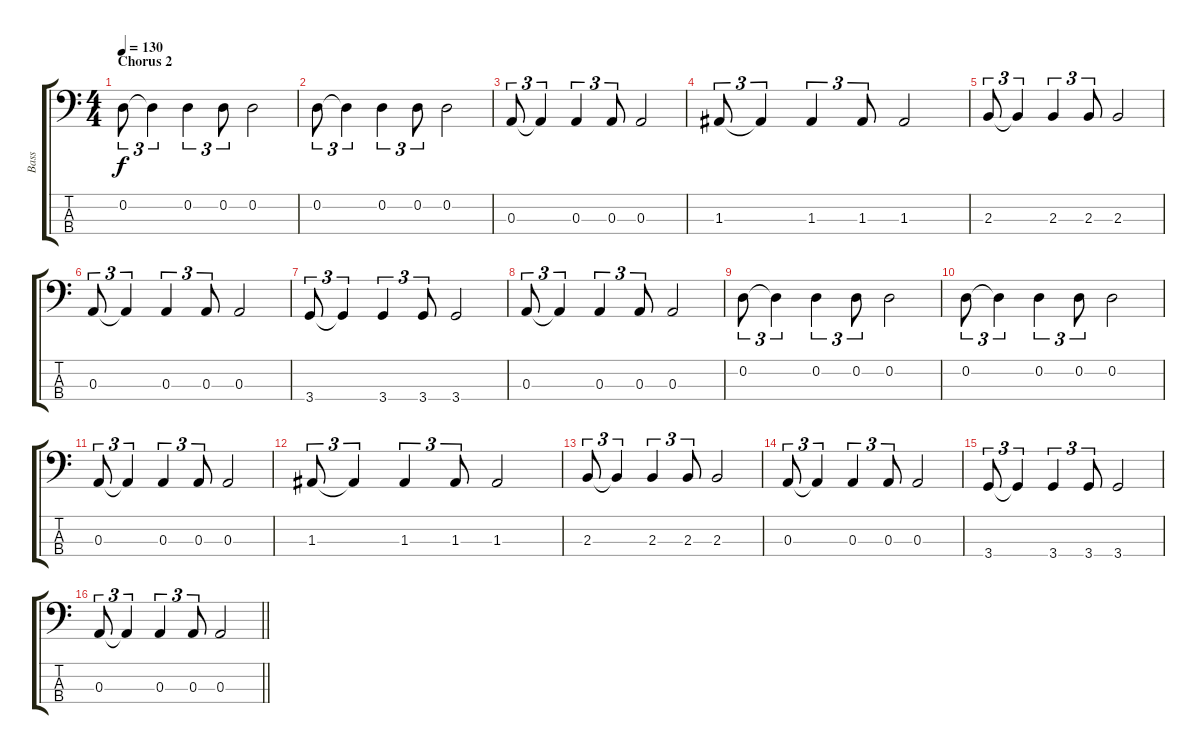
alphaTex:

\track ("Bass" "Bass") {instrument electricbassfinger}
\staff {score tabs}
\tuning (G2 D2 A1 E1) {hide}
\ts (4 4)
\section ("" "Chorus 2")
\tempo 130
\clef f4
\ks c
0.2.8{tu (3 2) dy f} 0.2{t}.4{tu (3 2)} 0.2.4{tu (3 2)} 0.2.8{tu (3 2)} 0.2.2 |
0.2.8{tu (3 2)} 0.2{t}.4{tu (3 2)} 0.2.4{tu (3 2)} 0.2.8{tu (3 2)} 0.2.2 |
0.3.8{tu (3 2)} 0.3{t}.4{tu (3 2)} 0.3.4{tu (3 2)} 0.3.8{tu (3 2)} 0.3.2 |
1.3.8{tu (3 2)} 1.3{t}.4{tu (3 2)} 1.3.4{tu (3 2)} 1.3.8{tu (3 2)} 1.3.2 |
2.3.8{tu (3 2)} 2.3{t}.4{tu (3 2)} 2.3.4{tu (3 2)} 2.3.8{tu (3 2)} 2.3.2 |
0.3.8{tu (3 2)} 0.3{t}.4{tu (3 2)} 0.3.4{tu (3 2)} 0.3.8{tu (3 2)} 0.3.2 |
3.4.8{tu (3 2)} 3.4{t}.4{tu (3 2)} 3.4.4{tu (3 2)} 3.4.8{tu (3 2)} 3.4.2 |
0.3.8{tu (3 2)} 0.3{t}.4{tu (3 2)} 0.3.4{tu (3 2)} 0.3.8{tu (3 2)} 0.3.2 |
0.2.8{tu (3 2)} 0.2{t}.4{tu (3 2)} 0.2.4{tu (3 2)} 0.2.8{tu (3 2)} 0.2.2 |
0.2.8{tu (3 2)} 0.2{t}.4{tu (3 2)} 0.2.4{tu (3 2)} 0.2.8{tu (3 2)} 0.2.2 |
0.3.8{tu (3 2)} 0.3{t}.4{tu (3 2)} 0.3.4{tu (3 2)} 0.3.8{tu (3 2)} 0.3.2 |
1.3.8{tu (3 2)} 1.3{t}.4{tu (3 2)} 1.3.4{tu (3 2)} 1.3.8{tu (3 2)} 1.3.2 |
2.3.8{tu (3 2)} 2.3{t}.4{tu (3 2)} 2.3.4{tu (3 2)} 2.3.8{tu (3 2)} 2.3.2 |
0.3.8{tu (3 2)} 0.3{t}.4{tu (3 2)} 0.3.4{tu (3 2)} 0.3.8{tu (3 2)} 0.3.2 |
3.4.8{tu (3 2)} 3.4{t}.4{tu (3 2)} 3.4.4{tu (3 2)} 3.4.8{tu (3 2)} 3.4.2 |
\barLineRight lightlight
0.3.8{tu (3 2)} 0.3{t}.4{tu (3 2)} 0.3.4{tu (3 2)} 0.3.8{tu (3 2)} 0.3.2
